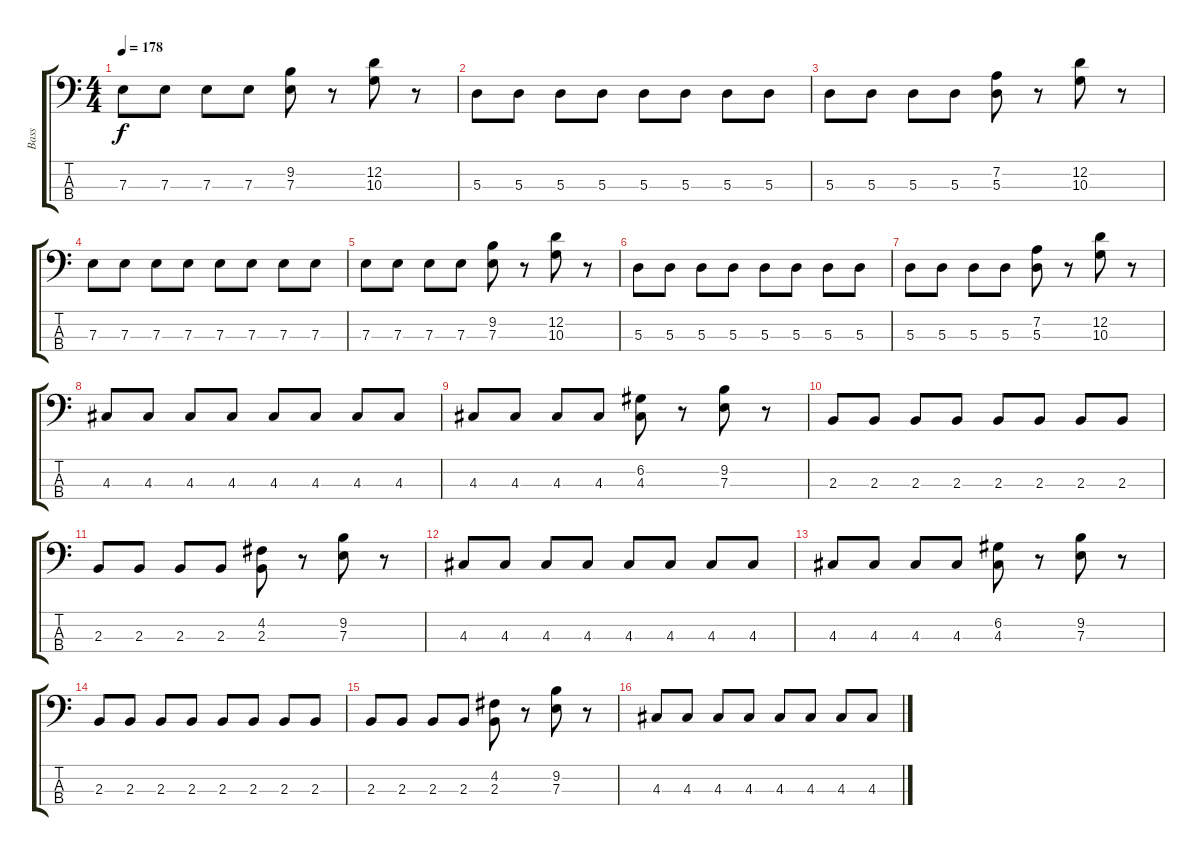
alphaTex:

\track ("Bass" "Bass") {instrument electricbassfinger}
\staff {score tabs}
\tuning (G2 D2 A1 E1) {hide}
\ts (4 4)
\tempo 178
\clef f4
\ks c
7.3.8{dy f} 7.3.8 7.3.8 7.3.8 (9.2 7.3).8 r.8 (12.2 10.3).8 r.8 |
5.3.8 5.3.8 5.3.8 5.3.8 5.3.8 5.3.8 5.3.8 5.3.8 |
5.3.8 5.3.8 5.3.8 5.3.8 (7.2 5.3).8 r.8 (12.2 10.3).8 r.8 |
7.3.8 7.3.8 7.3.8 7.3.8 7.3.8 7.3.8 7.3.8 7.3.8 |
7.3.8 7.3.8 7.3.8 7.3.8 (9.2 7.3).8 r.8 (12.2 10.3).8 r.8 |
5.3.8 5.3.8 5.3.8 5.3.8 5.3.8 5.3.8 5.3.8 5.3.8 |
5.3.8 5.3.8 5.3.8 5.3.8 (7.2 5.3).8 r.8 (12.2 10.3).8 r.8 |
4.3.8 4.3.8 4.3.8 4.3.8 4.3.8 4.3.8 4.3.8 4.3.8 |
4.3.8 4.3.8 4.3.8 4.3.8 (6.2 4.3).8 r.8 (9.2 7.3).8 r.8 |
2.3.8 2.3.8 2.3.8 2.3.8 2.3.8 2.3.8 2.3.8 2.3.8 |
2.3.8 2.3.8 2.3.8 2.3.8 (4.2 2.3).8 r.8 (9.2 7.3).8 r.8 |
4.3.8 4.3.8 4.3.8 4.3.8 4.3.8 4.3.8 4.3.8 4.3.8 |
4.3.8 4.3.8 4.3.8 4.3.8 (6.2 4.3).8 r.8 (9.2 7.3).8 r.8 |
2.3.8 2.3.8 2.3.8 2.3.8 2.3.8 2.3.8 2.3.8 2.3.8 |
2.3.8 2.3.8 2.3.8 2.3.8 (4.2 2.3).8 r.8 (9.2 7.3).8 r.8 |
4.3.8 4.3.8 4.3.8 4.3.8 4.3.8 4.3.8 4.3.8 4.3.8
